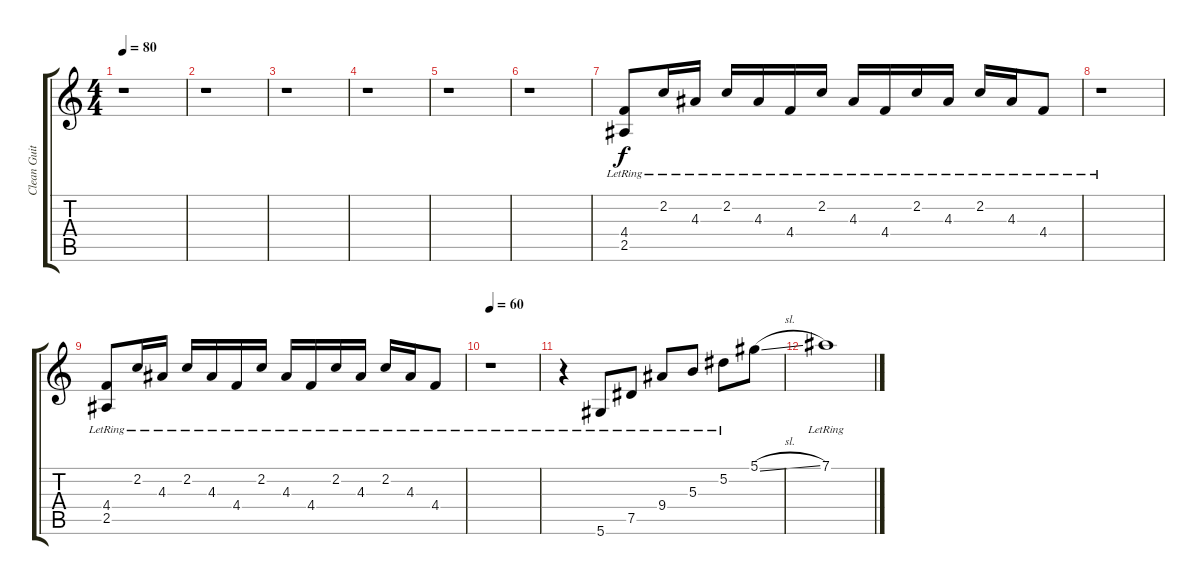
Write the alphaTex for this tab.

\track ("Clean Guitar" "Clean Guit") {instrument electricguitarclean}
\staff {score tabs}
\tuning (Eb4 Bb3 Gb3 Db3 Ab2 Eb2) {hide}
\ts (4 4)
\tempo 80
\clef g2
\ks c
r.1{dy f} |
r.1 |
r.1 |
r.1 |
r.1 |
r.1 |
(4.4{lr} 2.5{lr}).8 2.2{lr}.16 4.3{lr}.16 2.2{lr}.16 4.3{lr}.16 4.4{lr}.16 2.2{lr}.16 4.3{lr}.16 4.4{lr}.16 2.2{lr}.16 4.3{lr}.16 2.2{lr}.16 4.3{lr}.16 4.4{lr}.8 |
r.1 |
(4.4{lr} 2.5{lr}).8 2.2{lr}.16 4.3{lr}.16 2.2{lr}.16 4.3{lr}.16 4.4{lr}.16 2.2{lr}.16 4.3{lr}.16 4.4{lr}.16 2.2{lr}.16 4.3{lr}.16 2.2{lr}.16 4.3{lr}.16 4.4{lr}.8 |
\tempo 60
r.1 |
r.4 5.6{lr}.8 7.5{lr}.8 9.4{lr}.8 5.3{lr}.8 5.2{lr}.8 5.1{sl}.8 |
7.1{lr}.1
